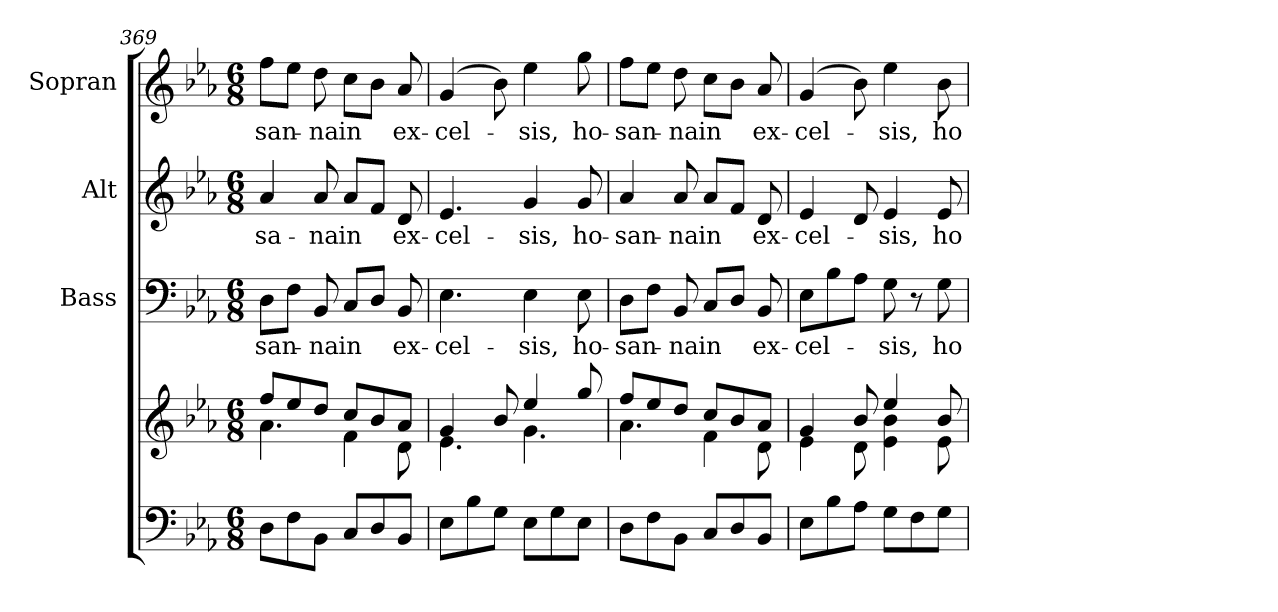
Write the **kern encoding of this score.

**kern	**kern	**kern	**text	**kern	**text	**kern	**text
*part4	*part4	*part3	*part3	*part2	*part2	*part1	*part1
*staff5	*staff4	*staff3	*staff3	*staff2	*staff2	*staff1	*staff1
*	*	*I"Bass	*	*I"Alt	*	*I"Sopran	*
*	*	*I'B.	*	*I'A.	*	*I'S.	*
*clefF4	*clefG2	*clefF4	*	*clefG2	*	*clefG2	*
*k[b-e-a-]	*k[b-e-a-]	*k[b-e-a-]	*	*k[b-e-a-]	*	*k[b-e-a-]	*
*E-:	*E-:	*E-:	*	*E-:	*	*E-:	*
*M6/8	*M6/8	*M6/8	*	*M6/8	*	*M6/8	*
=369	=369	=369	=369	=369	=369	=369	=369
*	*^	*	*	*	*	*	*
!	!	!	!	!LO:LY:b	!	!LO:LY:b	!	!LO:LY:b
8D\L	8ff/L	4.a-\	8D\L	-san-	4a-/	-sa-	8ff\L	-san-
8F\	8ee-/	.	8F\J	.	.	.	8ee-\J	.
!	!	!	!	!LO:LY:b	!	!LO:LY:b	!	!LO:LY:b
8BB-\J	8dd/J	.	8BB-/	-na	8a-/	-na	8dd\	-na
!	!	!	!	!LO:LY:b	!	!LO:LY:b	!	!LO:LY:b
8C/L	8cc/L	4f\	8C/L	in	8a-/L	in	8cc\L	in
8D/	8b-/	.	8D/J	.	8f/J	.	8b-\J	.
!	!	!	!	!LO:LY:b	!	!LO:LY:b	!	!LO:LY:b
8BB-/J	8a-/J	8d\	8BB-/	ex-	8d/	ex-	8a-/	ex-
=370	=370	=370	=370	=370	=370	=370	=370	=370
!	!	!	!	!LO:LY:b	!	!LO:LY:b	!	!LO:LY:b
8E-\L	4g/	4.e-\	4.E-\	-cel-	4.e-/	-cel-	(4g/	-cel-
8B-\	.	.	.	.	.	.	.	.
8G\J	8b-/	.	.	.	.	.	8b-\)	.
!	!	!	!	!LO:LY:b	!	!LO:LY:b	!	!LO:LY:b
8E-\L	4ee-/	4.g\	4E-\	-sis,	4g/	-sis,	4ee-\	-sis,
8G\	.	.	.	.	.	.	.	.
!	!	!	!	!LO:LY:b	!	!LO:LY:b	!	!LO:LY:b
8E-\J	8gg/	.	8E-\	ho-	8g/	ho-	8gg\	ho-
!!LO:LB:g=z
=371	=371	=371	=371	=371	=371	=371	=371	=371
!	!	!	!	!LO:LY:b	!	!LO:LY:b	!	!LO:LY:b
8D\L	8ff/L	4.a-\	8D\L	-san-	4a-/	-san-	8ff\L	-san-
8F\	8ee-/	.	8F\J	.	.	.	8ee-\J	.
!	!	!	!	!LO:LY:b	!	!LO:LY:b	!	!LO:LY:b
8BB-\J	8dd/J	.	8BB-/	-na	8a-/	-na	8dd\	-na
!	!	!	!	!LO:LY:b	!	!LO:LY:b	!	!LO:LY:b
8C/L	8cc/L	4f\	8C/L	in	8a-/L	in	8cc\L	in
8D/	8b-/	.	8D/J	.	8f/J	.	8b-\J	.
!	!	!	!	!LO:LY:b	!	!LO:LY:b	!	!LO:LY:b
8BB-/J	8a-/J	8d\	8BB-/	ex-	8d/	ex-	8a-/	ex-
=372	=372	=372	=372	=372	=372	=372	=372	=372
!	!	!	!	!LO:LY:b	!	!LO:LY:b	!	!LO:LY:b
8E-\L	4g/	4e-\	8E-\L	-cel-	4e-/	-cel-	(4g/	-cel-
8B-\	.	.	8B-\	.	.	.	.	.
8A-\J	8b-/	8d\	8A-\J	.	8d/	.	8b-\)	.
!	!	!	!	!LO:LY:b	!	!LO:LY:b	!	!LO:LY:b
8G\L	4ee-/	4e-\ 4b-\	8G\	-sis,	4e-/	-sis,	4ee-\	-sis,
8F\	.	.	8r	.	.	.	.	.
!	!	!	!	!LO:LY:b	!	!LO:LY:b	!	!LO:LY:b
8G\J	8b-/	8e-\	8G\	ho-	8e-/	ho-	8b-\	ho-
*	*v	*v	*	*	*	*	*	*
=	=	=	=	=	=	=	=
*-	*-	*-	*-	*-	*-	*-	*-
